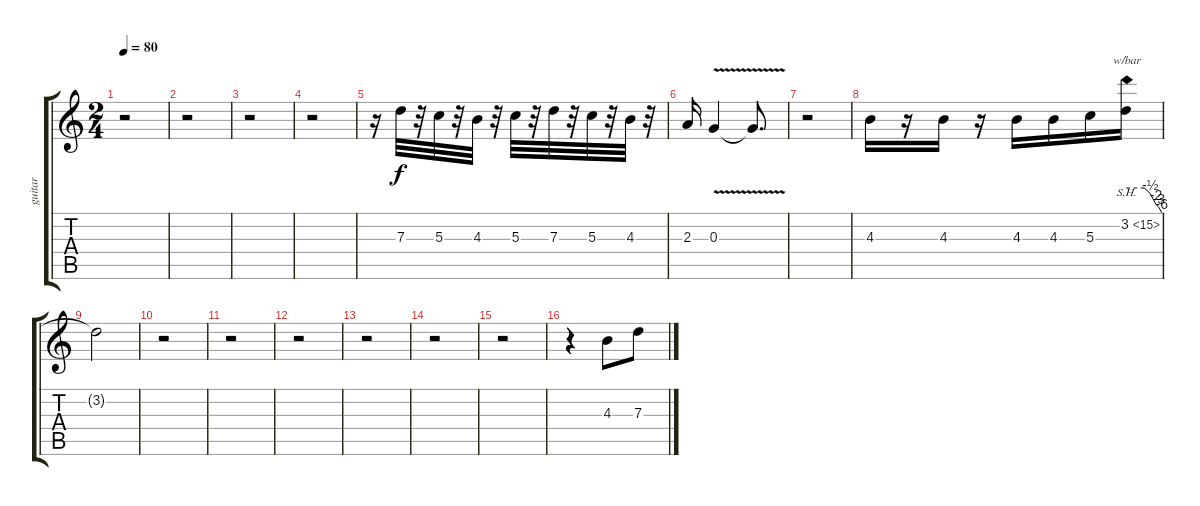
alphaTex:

\track ("guitar    solo   two" "guitar    ") {instrument overdrivenguitar}
\staff {score tabs}
\tuning (E4 B3 G3 D3 A2 E2) {hide}
\ts (2 4)
\tempo 80
\clef g2
\ks c
r.2{dy f} |
r.2 |
r.2 |
r.2 |
r.16 7.3.32 r.32 5.3.32 r.32 4.3.32 r.32 5.3.32 r.32 7.3.32 r.32 5.3.32 r.32 4.3.32 r.32 |
2.3.16 0.3{v}.4 0.3{t}.8{d} |
r.2 |
4.3.16 r.16 4.3.16 r.16 4.3.16 4.3.16 5.3.16 3.2{sh 12}.16{tbe (custom default 0 0 30 0 40 -2 50 -8 55 -12 60 -24)} |
3.2{t}.2 |
r.2 |
r.2 |
r.2 |
r.2 |
r.2 |
r.2 |
r.4 4.3.8 7.3.8
